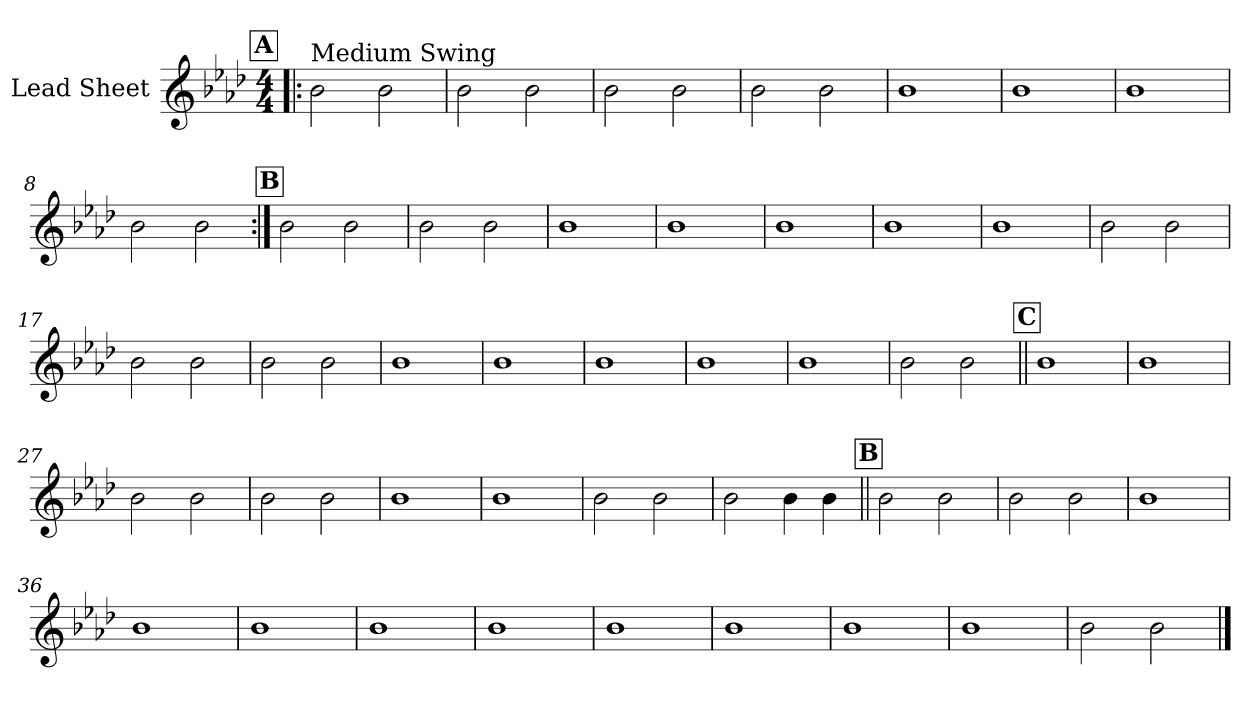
**kern
*part1
*staff1
*I"Lead Sheet
*clefG2
*k[b-e-a-d-]
*A-:
*M4/4
!!LO:REH:place=s1:a:fs=14:t=A
=1!|:
!LO:TX:a:t=Medium Swing
2b-\
2b-\
=2
2b-\
2b-\
=3
2b-\
2b-\
=4
2b-\
2b-\
!!LO:LB:g=z
=5
1b-
=6
1b-
=7
1b-
=8
2b-\
2b-\
!!LO:LB:g=z
!!LO:REH:place=s1:a:fs=14:t=B
=9:|!
2b-\
2b-\
=10
2b-\
2b-\
=11
1b-
=12
1b-
!!LO:LB:g=z
=13
1b-
=14
1b-
=15
1b-
=16
2b-\
2b-\
!!LO:LB:g=z
=17
2b-\
2b-\
=18
2b-\
2b-\
=19
1b-
=20
1b-
!!LO:LB:g=z
=21
1b-
=22
1b-
=23
1b-
=24
2b-\
2b-\
!!LO:LB:g=z
!!LO:REH:place=s1:a:fs=14:t=C
=25||
1b-
=26
1b-
=27
2b-\
2b-\
=28
2b-\
2b-\
!!LO:LB:g=z
=29
1b-
=30
1b-
=31
2b-\
2b-\
=32
2b-\
4b-\
4b-\
!!LO:LB:g=z
!!LO:REH:place=s1:a:fs=14:t=B
=33||
2b-\
2b-\
=34
2b-\
2b-\
=35
1b-
=36
1b-
!!LO:LB:g=z
=37
1b-
=38
1b-
=39
1b-
=40
1b-
!!LO:PB:g=z
=41
1b-
=42
1b-
=43
1b-
=44
2b-\
2b-\
==
*-
